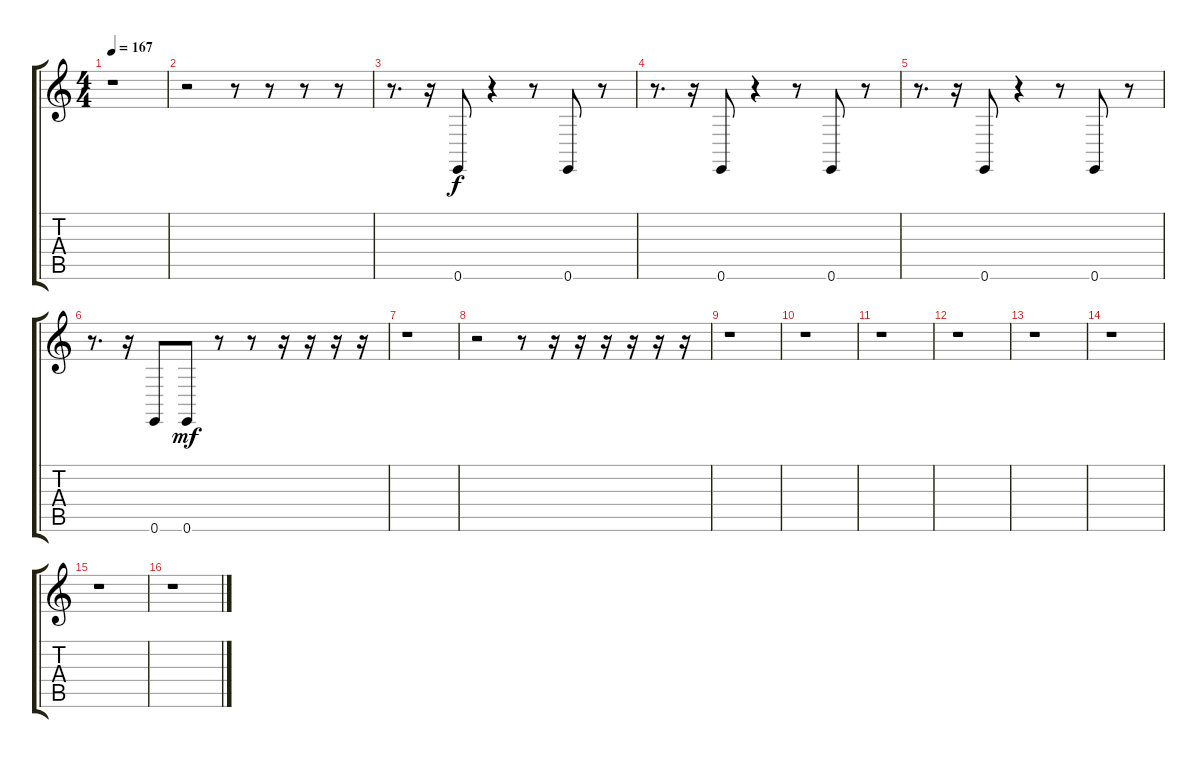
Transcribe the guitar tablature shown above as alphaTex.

\track "" {instrument brightacousticpiano}
\staff {score tabs}
\tuning (E4 B3 G3 D3 A2 E2) {hide}
\ts (4 4)
\tempo 167
\clef g2
\ks c
r.1{dy f} |
r.2 r.8 r.8 r.8 r.8 |
r.8{d} r.16 0.6.8 r.4 r.8 0.6.8 r.8 |
r.8{d} r.16 0.6.8 r.4 r.8 0.6.8 r.8 |
r.8{d} r.16 0.6.8 r.4 r.8 0.6.8 r.8 |
r.8{d} r.16 0.6.8 0.6.8{dy mf} r.8 r.8 r.16 r.16 r.16 r.16 |
r.1 |
r.2 r.8 r.16 r.16 r.16 r.16 r.16 r.16 |
r.1 |
r.1 |
r.1 |
r.1 |
r.1 |
r.1 |
r.1 |
r.1
